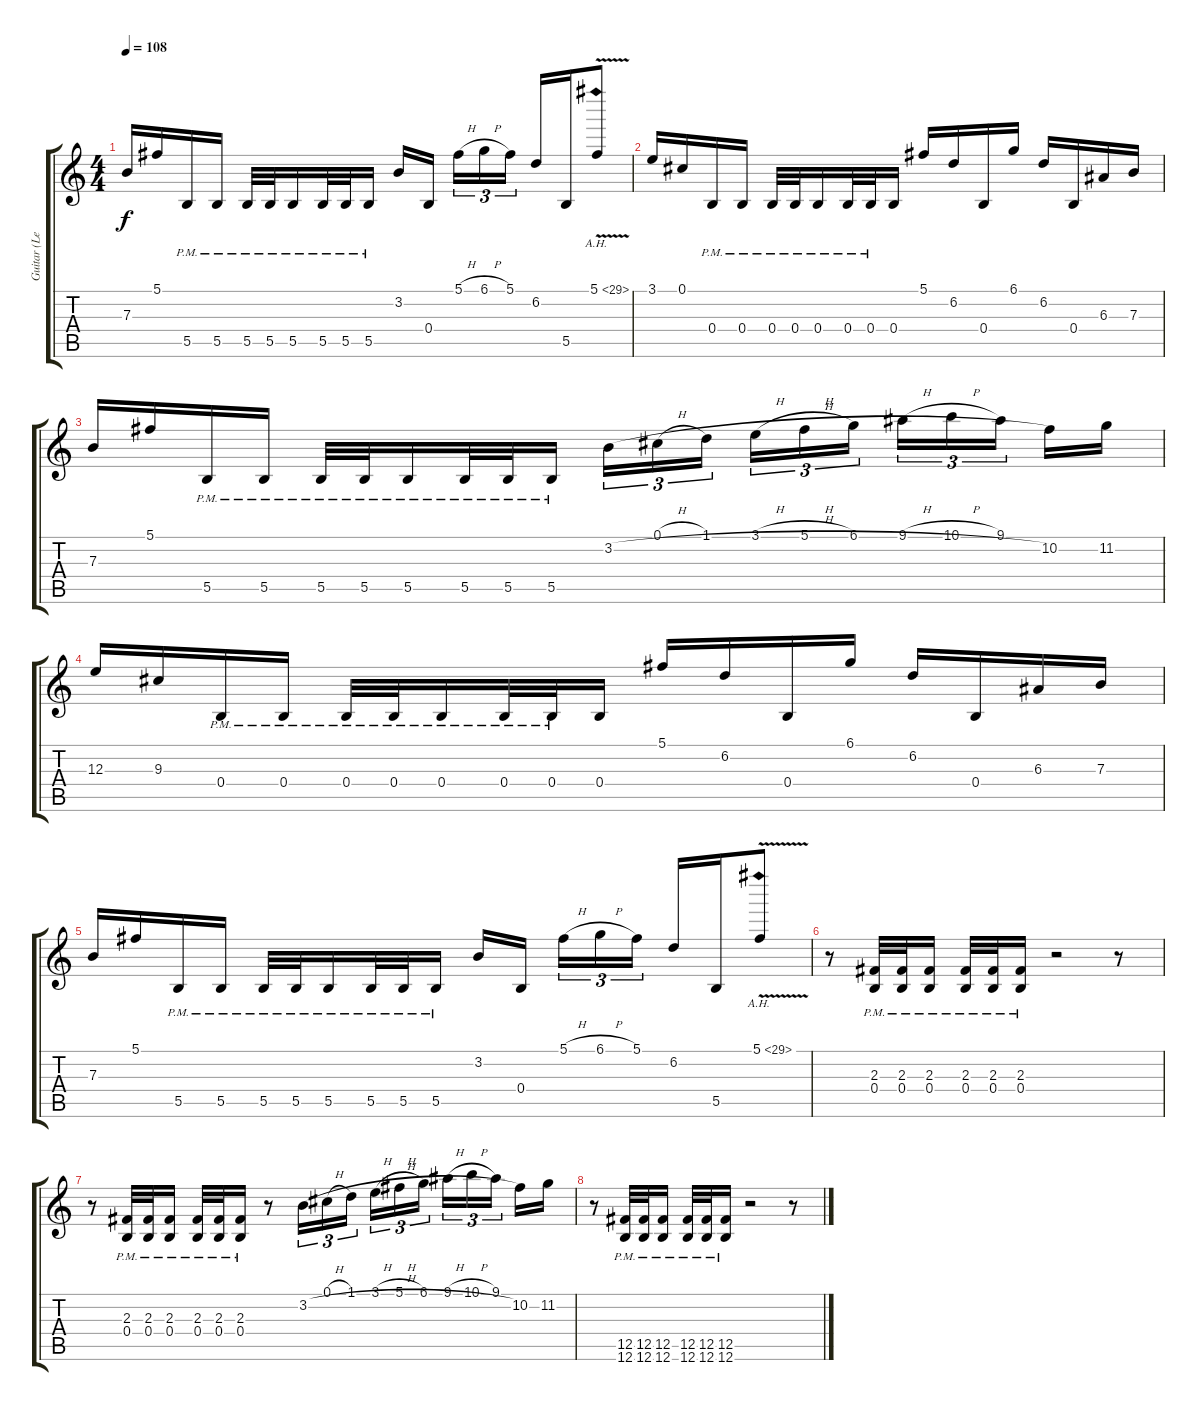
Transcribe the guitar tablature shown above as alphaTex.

\track ("Guitar (Left)" "Guitar (Le") {instrument distortionguitar}
\staff {score tabs}
\tuning (Db4 Ab3 E3 B2 Gb2 B1) {hide}
\ts (4 4)
\tempo 108
\clef g2
\ks c
7.3.16{dy f} 5.1.16 5.5{pm}.16 5.5{pm}.16 5.5{pm}.32 5.5{pm}.32 5.5{pm}.16 5.5{pm}.32 5.5{pm}.32 5.5{pm}.16 3.2.16 0.4.16{beam splitsecondary} 5.1{h}.16{tu (3 2)} 6.1{h}.16{tu (3 2)} 5.1.16{tu (3 2)} 6.2.16 5.5.16 5.1{ah 24 v}.8 |
3.1.16 0.1.16 0.4{pm}.16 0.4{pm}.16 0.4{pm}.32 0.4{pm}.32 0.4{pm}.16 0.4{pm}.32 0.4{pm}.32 0.4.16 5.1.16 6.2.16 0.4.16 6.1.16 6.2.16 0.4.16 6.3.16 7.3.16 |
7.3.16 5.1.16 5.5{pm}.16 5.5{pm}.16 5.5{pm}.32 5.5{pm}.32 5.5{pm}.16 5.5{pm}.32 5.5{pm}.32 5.5{pm}.16 3.2{h}.16{tu (3 2)} 0.1{h}.16{tu (3 2)} 1.1.16{tu (3 2) beam splitsecondary} 3.1{h}.16{tu (3 2)} 5.1{h}.16{tu (3 2)} 6.1.16{tu (3 2)} 9.1{h}.16{tu (3 2)} 10.1{h}.16{tu (3 2)} 9.1.16{tu (3 2) beam splitsecondary} 10.2.16 11.2.16 |
12.3.16 9.3.16 0.4{pm}.16 0.4{pm}.16 0.4{pm}.32 0.4{pm}.32 0.4{pm}.16 0.4{pm}.32 0.4{pm}.32 0.4.16 5.1.16 6.2.16 0.4.16 6.1.16 6.2.16 0.4.16 6.3.16 7.3.16 |
7.3.16 5.1.16 5.5{pm}.16 5.5{pm}.16 5.5{pm}.32 5.5{pm}.32 5.5{pm}.16 5.5{pm}.32 5.5{pm}.32 5.5{pm}.16 3.2.16 0.4.16{beam splitsecondary} 5.1{h}.16{tu (3 2)} 6.1{h}.16{tu (3 2)} 5.1.16{tu (3 2)} 6.2.16 5.5.16 5.1{ah 24 v}.8 |
r.8 (2.3 0.4{pm}).32 (2.3 0.4{pm}).32 (2.3 0.4{pm}).16 (2.3 0.4{pm}).32 (2.3 0.4{pm}).32 (2.3 0.4{pm}).16 r.2 r.8 |
r.8 (2.3{pm} 0.4{pm}).32 (2.3{pm} 0.4{pm}).32 (2.3{pm} 0.4{pm}).16 (2.3{pm} 0.4{pm}).32 (2.3{pm} 0.4{pm}).32 (2.3{pm} 0.4{pm}).16 r.8 3.2{h}.16{tu (3 2)} 0.1{h}.16{tu (3 2)} 1.1.16{tu (3 2) beam splitsecondary} 3.1{h}.16{tu (3 2)} 5.1{h}.16{tu (3 2)} 6.1.16{tu (3 2)} 9.1{h}.16{tu (3 2)} 10.1{h}.16{tu (3 2)} 9.1.16{tu (3 2) beam splitsecondary} 10.2.16 11.2.16 |
r.8 (12.5{pm} 12.6{pm}).32 (12.5{pm} 12.6{pm}).32 (12.5{pm} 12.6{pm}).16 (12.5{pm} 12.6{pm}).32 (12.5{pm} 12.6{pm}).32 (12.5{pm} 12.6{pm}).16 r.2 r.8
